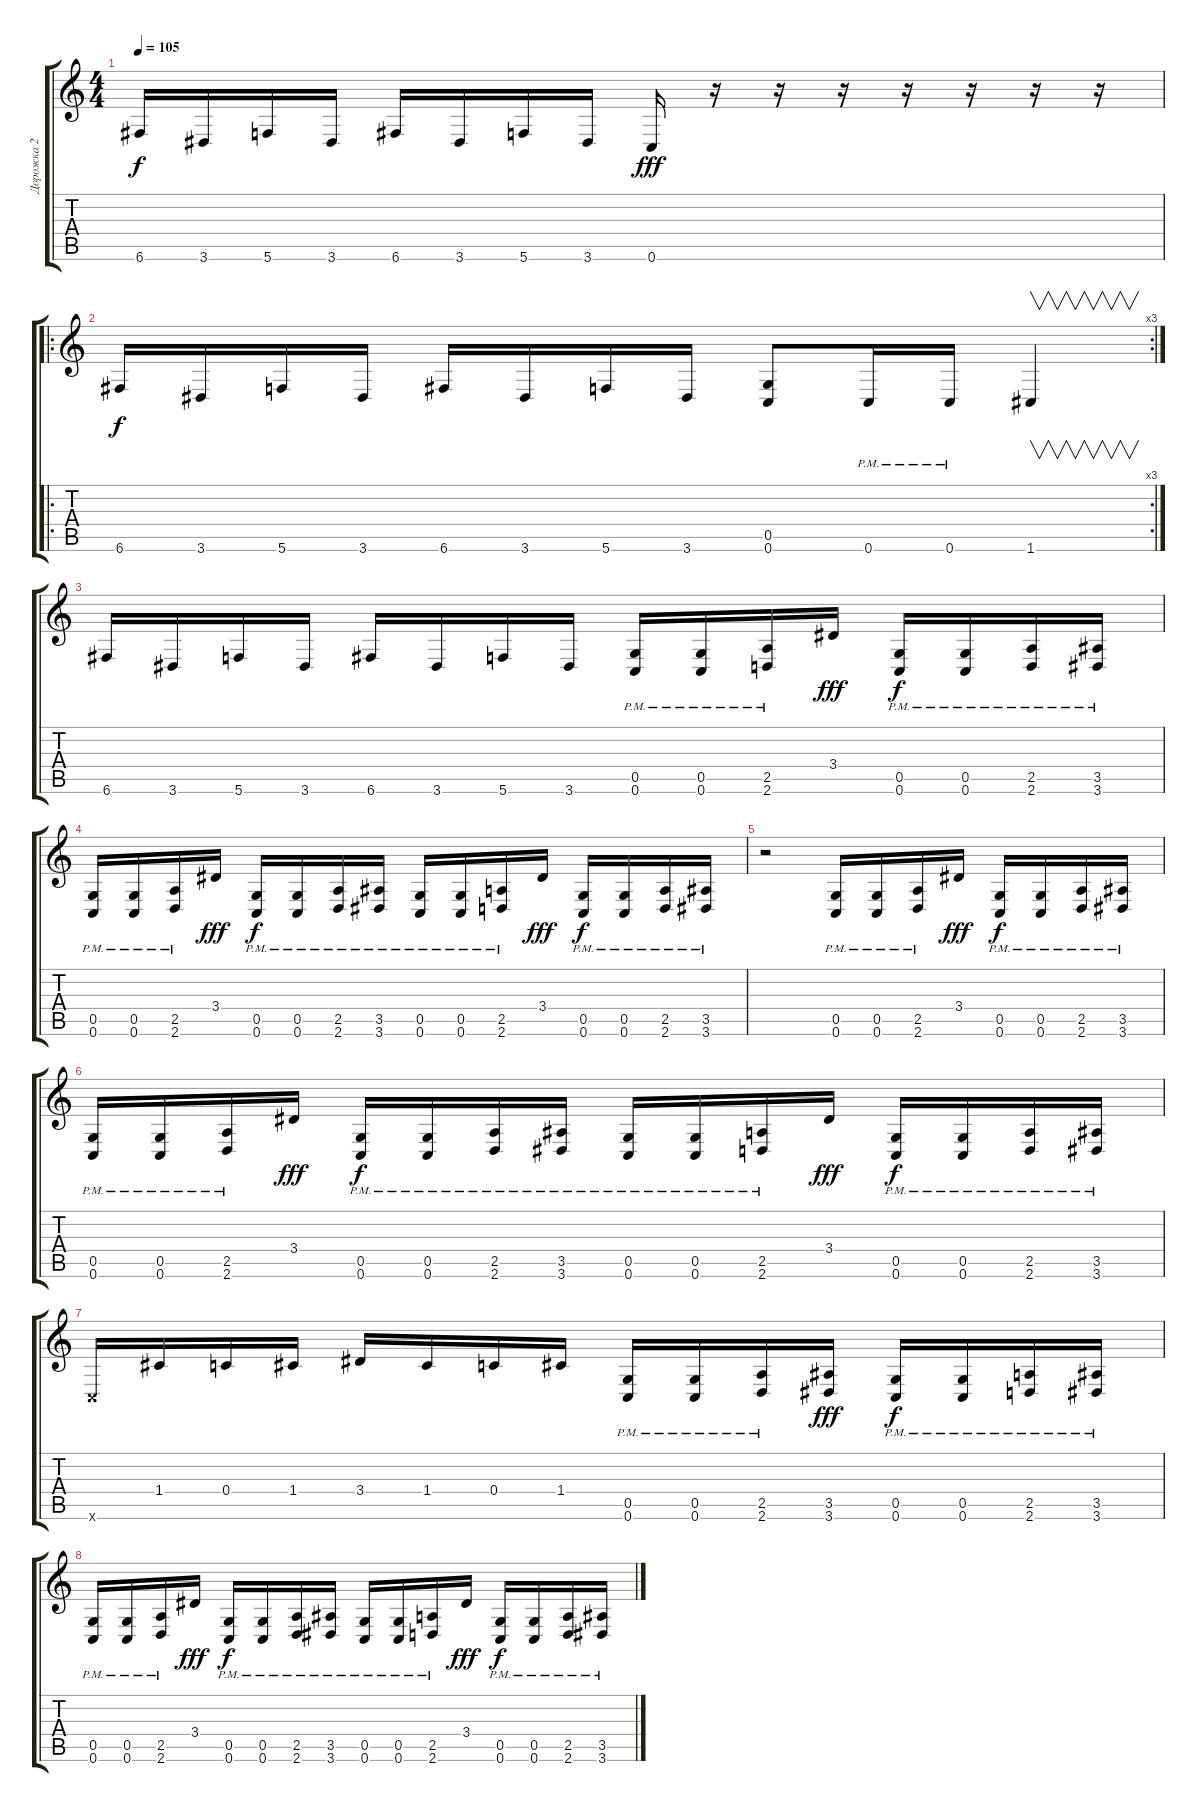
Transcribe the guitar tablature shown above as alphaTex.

\track ("Дорожка 2" "Дорожка 2") {mute instrument distortionguitar}
\staff {score tabs}
\tuning (D4 A3 F3 C3 G2 C2) {hide}
\ts (4 4)
\tempo 105
\clef g2
\ks c
6.6.16{dy f} 3.6.16 5.6.16 3.6.16 6.6.16 3.6.16 5.6.16 3.6.16 0.6.16{dy fff} r.16 r.16 r.16 r.16 r.16 r.16 r.16 |
\ro
\rc 3
6.6.16{dy f} 3.6.16 5.6.16 3.6.16 6.6.16 3.6.16 5.6.16 3.6.16 (0.5 0.6).8 0.6{pm}.16 0.6{pm}.16 1.6.4{v} |
6.6.16 3.6.16 5.6.16 3.6.16 6.6.16 3.6.16 5.6.16 3.6.16 (0.5{pm} 0.6{pm}).16 (0.5{pm} 0.6{pm}).16 (2.5{pm} 2.6{pm}).16 3.4.16{dy fff} (0.5{pm} 0.6{pm}).16{dy f} (0.5{pm} 0.6{pm}).16 (2.5{pm} 2.6{pm}).16 (3.5{pm} 3.6{pm}).16 |
(0.5{pm} 0.6{pm}).16 (0.5{pm} 0.6{pm}).16 (2.5{pm} 2.6{pm}).16 3.4.16{dy fff} (0.5{pm} 0.6{pm}).16{dy f} (0.5{pm} 0.6{pm}).16 (2.5{pm} 2.6{pm}).16 (3.5{pm} 3.6{pm}).16 (0.5{pm} 0.6{pm}).16 (0.5{pm} 0.6{pm}).16 (2.5{pm} 2.6{pm}).16 3.4.16{dy fff} (0.5{pm} 0.6{pm}).16{dy f} (0.5{pm} 0.6{pm}).16 (2.5{pm} 2.6{pm}).16 (3.5{pm} 3.6{pm}).16 |
r.2 (0.5{pm} 0.6{pm}).16 (0.5{pm} 0.6{pm}).16 (2.5{pm} 2.6{pm}).16 3.4.16{dy fff} (0.5{pm} 0.6{pm}).16{dy f} (0.5{pm} 0.6{pm}).16 (2.5{pm} 2.6{pm}).16 (3.5{pm} 3.6{pm}).16 |
(0.5{pm} 0.6{pm}).16 (0.5{pm} 0.6{pm}).16 (2.5{pm} 2.6{pm}).16 3.4.16{dy fff} (0.5{pm} 0.6{pm}).16{dy f} (0.5{pm} 0.6{pm}).16 (2.5{pm} 2.6{pm}).16 (3.5{pm} 3.6{pm}).16 (0.5{pm} 0.6{pm}).16 (0.5{pm} 0.6{pm}).16 (2.5{pm} 2.6{pm}).16 3.4.16{dy fff} (0.5{pm} 0.6{pm}).16{dy f} (0.5{pm} 0.6{pm}).16 (2.5{pm} 2.6{pm}).16 (3.5{pm} 3.6{pm}).16 |
0.6{x}.16 1.4.16 0.4.16 1.4.16 3.4.16 1.4.16 0.4.16 1.4.16 (0.5{pm} 0.6{pm}).16 (0.5{pm} 0.6{pm}).16 (2.5{pm} 2.6{pm}).16 (3.5 3.6).16{dy fff} (0.5{pm} 0.6{pm}).16{dy f} (0.5{pm} 0.6{pm}).16 (2.5{pm} 2.6{pm}).16 (3.5{pm} 3.6{pm}).16 |
(0.5{pm} 0.6{pm}).16 (0.5{pm} 0.6{pm}).16 (2.5{pm} 2.6{pm}).16 3.4.16{dy fff} (0.5{pm} 0.6{pm}).16{dy f} (0.5{pm} 0.6{pm}).16 (2.5{pm} 2.6{pm}).16 (3.5{pm} 3.6{pm}).16 (0.5{pm} 0.6{pm}).16 (0.5{pm} 0.6{pm}).16 (2.5{pm} 2.6{pm}).16 3.4.16{dy fff} (0.5{pm} 0.6{pm}).16{dy f} (0.5{pm} 0.6{pm}).16 (2.5{pm} 2.6{pm}).16 (3.5{pm} 3.6{pm}).16
